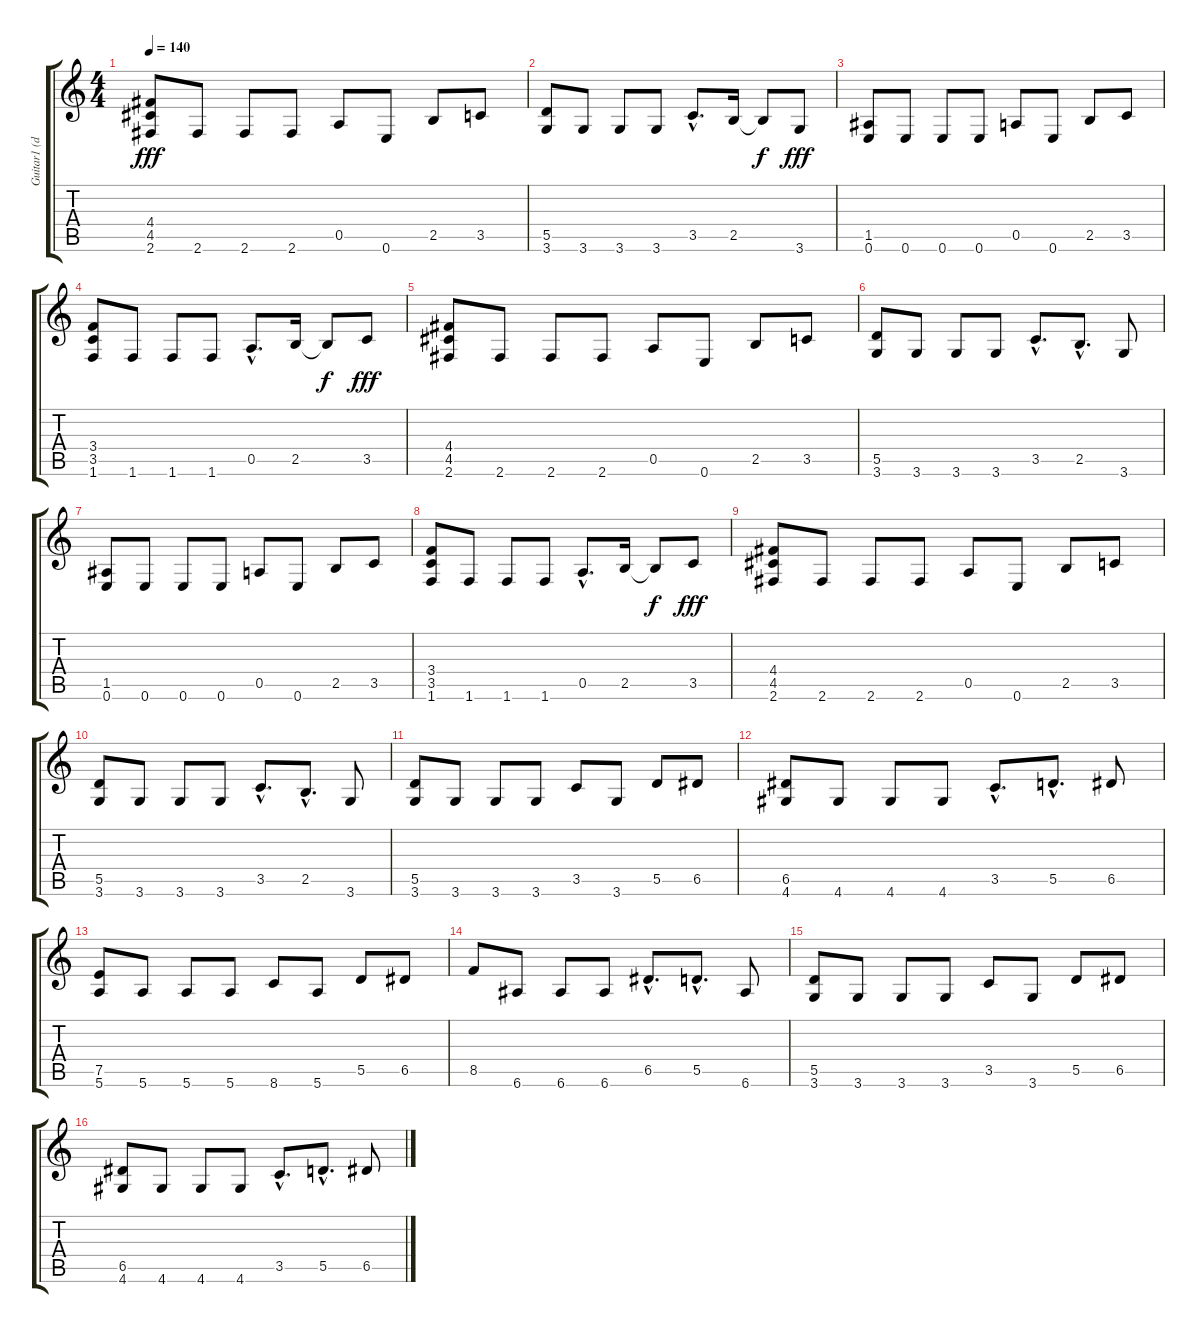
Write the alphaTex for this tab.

\track ("Guitar1 (dist)" "Guitar1 (d") {instrument distortionguitar}
\staff {score tabs}
\tuning (E4 B3 G3 D3 A2 E2) {hide}
\ts (4 4)
\tempo 140
\clef g2
\ks c
(4.4 4.5 2.6).8{dy fff} 2.6.8 2.6.8 2.6.8 0.5.8 0.6.8 2.5.8 3.5.8 |
(5.5 3.6).8 3.6.8 3.6.8 3.6.8 3.5{hac}.8{d} 2.5.16 2.5{t}.8{dy f} 3.6.8{dy fff} |
(1.5 0.6).8 0.6.8 0.6.8 0.6.8 0.5.8 0.6.8 2.5.8 3.5.8 |
(3.4 3.5 1.6).8 1.6.8 1.6.8 1.6.8 0.5{hac}.8{d} 2.5.16 2.5{t}.8{dy f} 3.5.8{dy fff} |
(4.4 4.5 2.6).8 2.6.8 2.6.8 2.6.8 0.5.8 0.6.8 2.5.8 3.5.8 |
(5.5 3.6).8 3.6.8 3.6.8 3.6.8 3.5{hac}.8{d} 2.5{hac}.8{d} 3.6.8 |
(1.5 0.6).8 0.6.8 0.6.8 0.6.8 0.5.8 0.6.8 2.5.8 3.5.8 |
(3.4 3.5 1.6).8 1.6.8 1.6.8 1.6.8 0.5{hac}.8{d} 2.5.16 2.5{t}.8{dy f} 3.5.8{dy fff} |
(4.4 4.5 2.6).8 2.6.8 2.6.8 2.6.8 0.5.8 0.6.8 2.5.8 3.5.8 |
(5.5 3.6).8 3.6.8 3.6.8 3.6.8 3.5{hac}.8{d} 2.5{hac}.8{d} 3.6.8 |
(5.5 3.6).8 3.6.8 3.6.8 3.6.8 3.5.8 3.6.8 5.5.8 6.5.8 |
(6.5 4.6).8 4.6.8 4.6.8 4.6.8 3.5{hac}.8{d} 5.5{hac}.8{d} 6.5.8 |
(7.5 5.6).8 5.6.8 5.6.8 5.6.8 8.6.8 5.6.8 5.5.8 6.5.8 |
8.5.8 6.6.8 6.6.8 6.6.8 6.5{hac}.8{d} 5.5{hac}.8{d} 6.6.8 |
(5.5 3.6).8 3.6.8 3.6.8 3.6.8 3.5.8 3.6.8 5.5.8 6.5.8 |
(6.5 4.6).8 4.6.8 4.6.8 4.6.8 3.5{hac}.8{d} 5.5{hac}.8{d} 6.5.8
